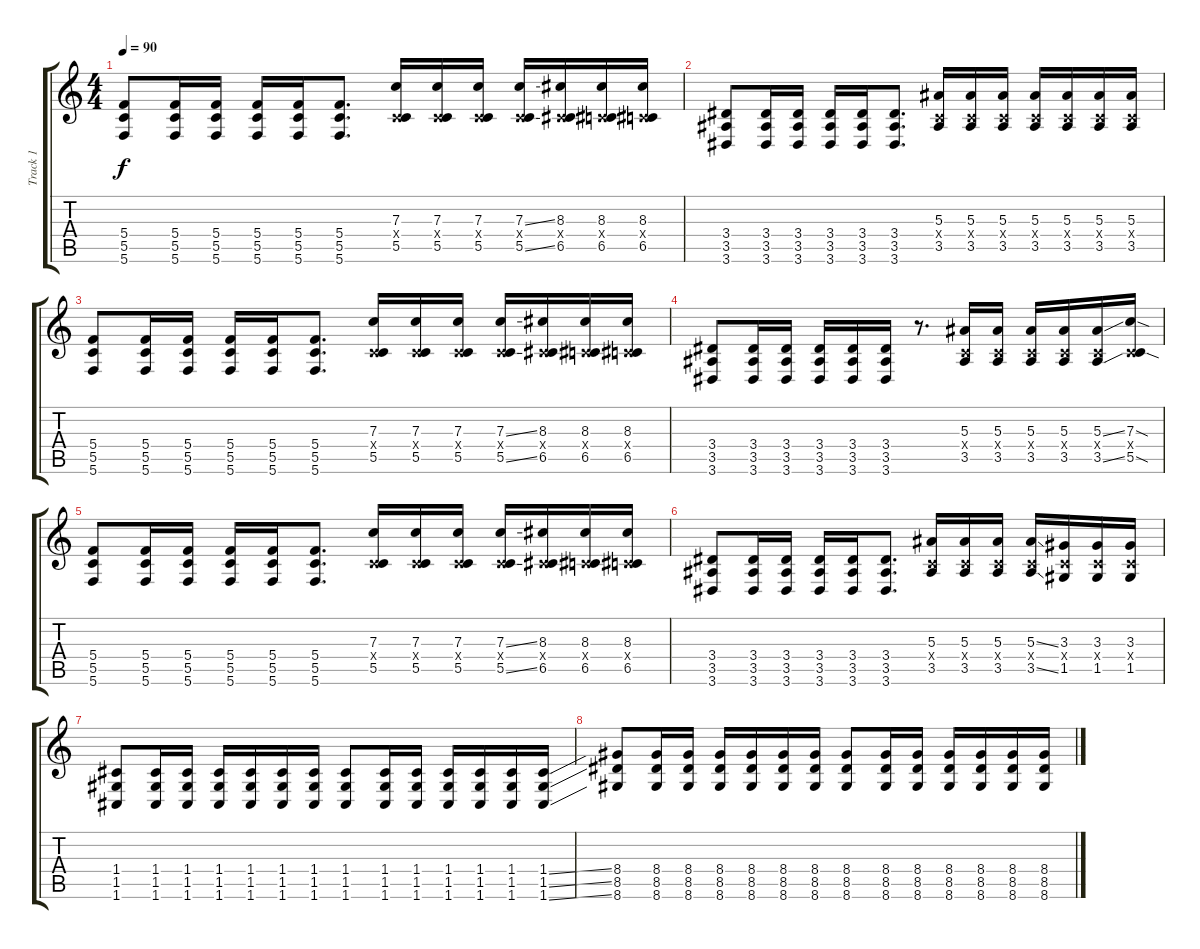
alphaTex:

\track ("Track 1" "Track 1") {instrument distortionguitar}
\staff {score tabs}
\tuning (D4 A3 F3 C3 G2 C2) {hide}
\ts (4 4)
\tempo 90
\clef g2
\ks c
(5.4 5.5 5.6).8{dy f} (5.4 5.5 5.6).16 (5.4 5.5 5.6).16 (5.4 5.5 5.6).16 (5.4 5.5 5.6).16 (5.4 5.5 5.6).8{d} (7.3 0.4{x} 5.5).16 (7.3 0.4{x} 5.5).16 (7.3 0.4{x} 5.5).16 (7.3{ss} 0.4{x} 5.5{ss}).16 (8.3 0.4{x} 6.5).16 (8.3 0.4{x} 6.5).16 (8.3 0.4{x} 6.5).16 |
(3.4 3.5 3.6).8 (3.4 3.5 3.6).16 (3.4 3.5 3.6).16 (3.4 3.5 3.6).16 (3.4 3.5 3.6).16 (3.4 3.5 3.6).8{d} (5.3 0.4{x} 3.5).16 (5.3 0.4{x} 3.5).16 (5.3 0.4{x} 3.5).16 (5.3 0.4{x} 3.5).16 (5.3 0.4{x} 3.5).16 (5.3 0.4{x} 3.5).16 (5.3 0.4{x} 3.5).16 |
(5.4 5.5 5.6).8 (5.4 5.5 5.6).16 (5.4 5.5 5.6).16 (5.4 5.5 5.6).16 (5.4 5.5 5.6).16 (5.4 5.5 5.6).8{d} (7.3 0.4{x} 5.5).16 (7.3 0.4{x} 5.5).16 (7.3 0.4{x} 5.5).16 (7.3{ss} 0.4{x} 5.5{ss}).16 (8.3 0.4{x} 6.5).16 (8.3 0.4{x} 6.5).16 (8.3 0.4{x} 6.5).16 |
(3.4 3.5 3.6).8 (3.4 3.5 3.6).16 (3.4 3.5 3.6).16 (3.4 3.5 3.6).16 (3.4 3.5 3.6).16 (3.4 3.5 3.6).16 r.8{d} (5.3 0.4{x} 3.5).16 (5.3 0.4{x} 3.5).16 (5.3 0.4{x} 3.5).16 (5.3 0.4{x} 3.5).16 (5.3{ss} 0.4{x} 3.5{ss}).16 (7.3{sod} 0.4{x} 5.5{sod}).16 |
(5.4 5.5 5.6).8 (5.4 5.5 5.6).16 (5.4 5.5 5.6).16 (5.4 5.5 5.6).16 (5.4 5.5 5.6).16 (5.4 5.5 5.6).8{d} (7.3 0.4{x} 5.5).16 (7.3 0.4{x} 5.5).16 (7.3 0.4{x} 5.5).16 (7.3{ss} 0.4{x} 5.5{ss}).16 (8.3 0.4{x} 6.5).16 (8.3 0.4{x} 6.5).16 (8.3 0.4{x} 6.5).16 |
(3.4 3.5 3.6).8 (3.4 3.5 3.6).16 (3.4 3.5 3.6).16 (3.4 3.5 3.6).16 (3.4 3.5 3.6).16 (3.4 3.5 3.6).8{d} (5.3 0.4{x} 3.5).16 (5.3 0.4{x} 3.5).16 (5.3 0.4{x} 3.5).16 (5.3{ss} 0.4{x} 3.5{ss}).16 (3.3 0.4{x} 1.5).16 (3.3 0.4{x} 1.5).16 (3.3 0.4{x} 1.5).16 |
(1.4 1.5 1.6).8 (1.4 1.5 1.6).16 (1.4 1.5 1.6).16 (1.4 1.5 1.6).16 (1.4 1.5 1.6).16 (1.4 1.5 1.6).16 (1.4 1.5 1.6).16 (1.4 1.5 1.6).8 (1.4 1.5 1.6).16 (1.4 1.5 1.6).16 (1.4 1.5 1.6).16 (1.4 1.5 1.6).16 (1.4 1.5 1.6).16 (1.4{ss} 1.5{ss} 1.6{ss}).16 |
(8.4 8.5 8.6).8 (8.4 8.5 8.6).16 (8.4 8.5 8.6).16 (8.4 8.5 8.6).16 (8.4 8.5 8.6).16 (8.4 8.5 8.6).16 (8.4 8.5 8.6).16 (8.4 8.5 8.6).8 (8.4 8.5 8.6).16 (8.4 8.5 8.6).16 (8.4 8.5 8.6).16 (8.4 8.5 8.6).16 (8.4 8.5 8.6).16 (8.4 8.5 8.6).16
